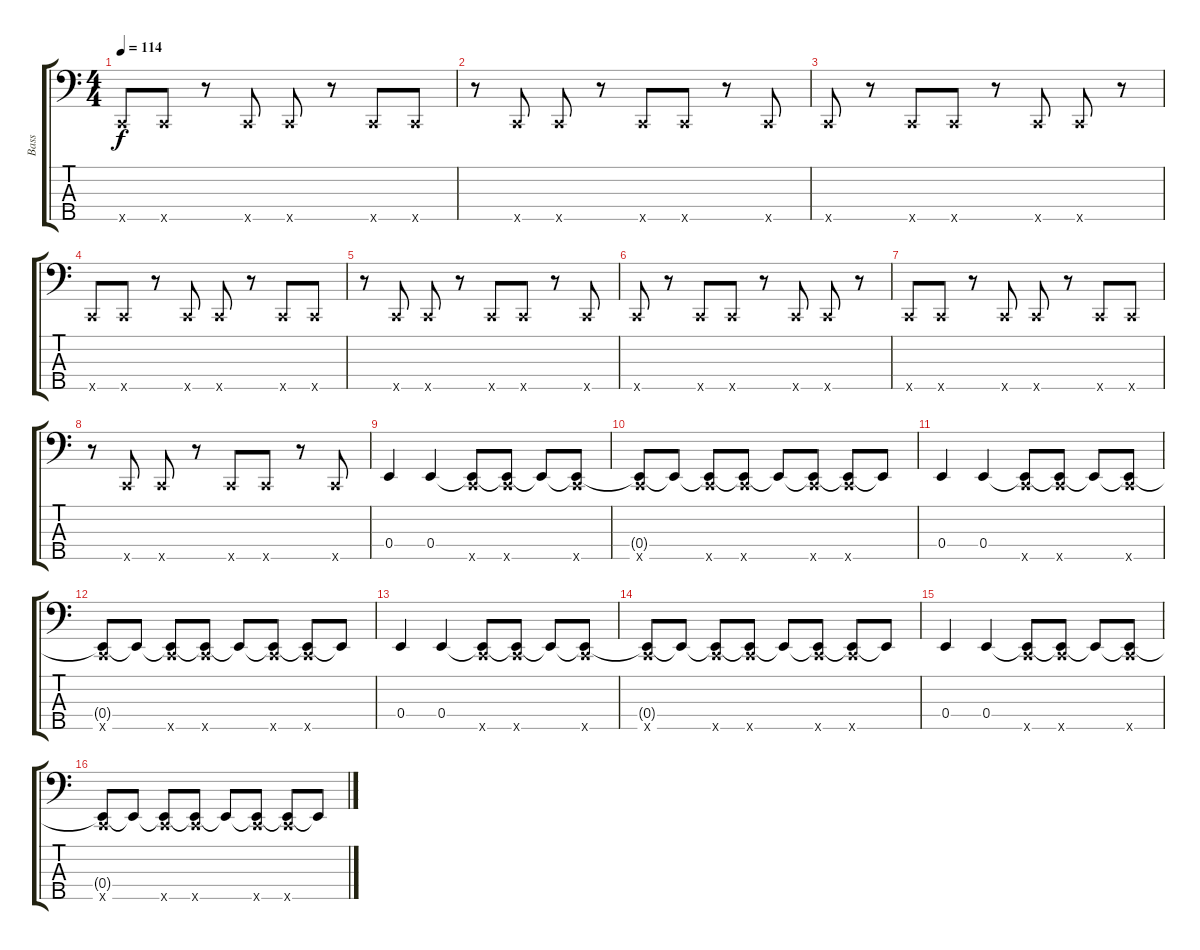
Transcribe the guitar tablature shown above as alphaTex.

\track ("Bass" "Bass") {instrument electricbassfinger}
\staff {score tabs}
\tuning (G2 D2 A1 E1 B0) {hide}
\ts (4 4)
\tempo 114
\clef f4
\ks c
1.5{x}.8{dy f} 1.5{x}.8 r.8 1.5{x}.8 1.5{x}.8 r.8 1.5{x}.8 1.5{x}.8 |
r.8 1.5{x}.8 1.5{x}.8 r.8 1.5{x}.8 1.5{x}.8 r.8 1.5{x}.8 |
1.5{x}.8 r.8 1.5{x}.8 1.5{x}.8 r.8 1.5{x}.8 1.5{x}.8 r.8 |
1.5{x}.8 1.5{x}.8 r.8 1.5{x}.8 1.5{x}.8 r.8 1.5{x}.8 1.5{x}.8 |
r.8 1.5{x}.8 1.5{x}.8 r.8 1.5{x}.8 1.5{x}.8 r.8 1.5{x}.8 |
1.5{x}.8 r.8 1.5{x}.8 1.5{x}.8 r.8 1.5{x}.8 1.5{x}.8 r.8 |
1.5{x}.8 1.5{x}.8 r.8 1.5{x}.8 1.5{x}.8 r.8 1.5{x}.8 1.5{x}.8 |
r.8 1.5{x}.8 1.5{x}.8 r.8 1.5{x}.8 1.5{x}.8 r.8 1.5{x}.8 |
0.4.4{volume 10} 0.4.4 (0.4{t} 1.5{x}).8 (0.4{t} 1.5{x}).8 0.4{t}.8 (0.4{t} 1.5{x}).8 |
(0.4{t} 1.5{x}).8 0.4{t}.8 (0.4{t} 1.5{x}).8 (0.4{t} 1.5{x}).8 0.4{t}.8 (0.4{t} 1.5{x}).8 (0.4{t} 1.5{x}).8 0.4{t}.8 |
0.4.4 0.4.4 (0.4{t} 1.5{x}).8 (0.4{t} 1.5{x}).8 0.4{t}.8 (0.4{t} 1.5{x}).8 |
(0.4{t} 1.5{x}).8 0.4{t}.8 (0.4{t} 1.5{x}).8 (0.4{t} 1.5{x}).8 0.4{t}.8 (0.4{t} 1.5{x}).8 (0.4{t} 1.5{x}).8 0.4{t}.8 |
0.4.4 0.4.4 (0.4{t} 1.5{x}).8 (0.4{t} 1.5{x}).8 0.4{t}.8 (0.4{t} 1.5{x}).8 |
(0.4{t} 1.5{x}).8 0.4{t}.8 (0.4{t} 1.5{x}).8 (0.4{t} 1.5{x}).8 0.4{t}.8 (0.4{t} 1.5{x}).8 (0.4{t} 1.5{x}).8 0.4{t}.8 |
0.4.4 0.4.4 (0.4{t} 1.5{x}).8 (0.4{t} 1.5{x}).8 0.4{t}.8 (0.4{t} 1.5{x}).8 |
(0.4{t} 1.5{x}).8 0.4{t}.8 (0.4{t} 1.5{x}).8 (0.4{t} 1.5{x}).8 0.4{t}.8 (0.4{t} 1.5{x}).8 (0.4{t} 1.5{x}).8 0.4{t}.8
